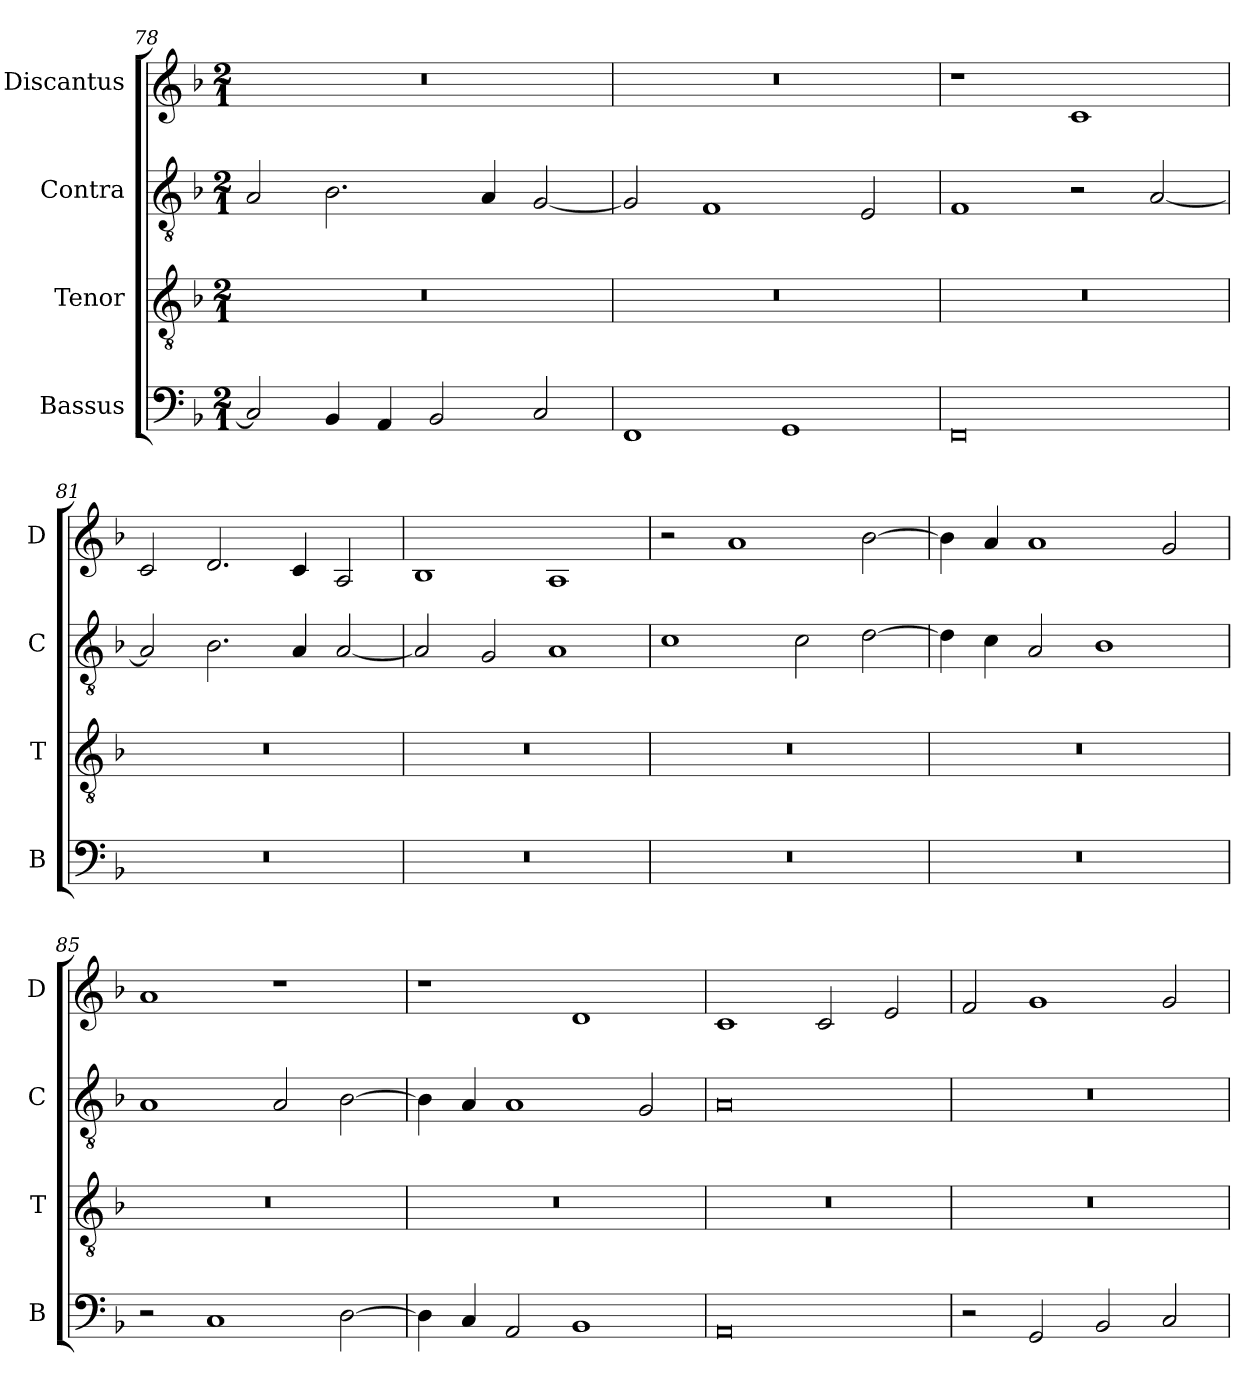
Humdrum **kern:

**kern	**kern	**kern	**kern
*part4	*part3	*part2	*part1
*staff4	*staff3	*staff2	*staff1
*I"Bassus	*I"Tenor	*I"Contra	*I"Discantus
*I'B	*I'T	*I'C	*I'D
*clefF4	*clefGv2	*clefGv2	*clefG2
*k[b-]	*k[b-]	*k[b-]	*k[b-]
*M2/1	*M2/1	*M2/1	*M2/1
=78	=78	=78	=78
2C/]	0r	2A/	0r
4BB-/	.	2.B-\	.
4AA/	.	.	.
2BB-/	.	.	.
.	.	4A/	.
2C/	.	[2G/	.
=79	=79	=79	=79
1FF	0r	2G/]	0r
.	.	1F	.
1GG	.	.	.
.	.	2E/	.
=80	=80	=80	=80
0FF	0r	1F	1r
.	.	2r	1c
.	.	[2A/	.
=81	=81	=81	=81
0r	0r	2A/]	2c/
.	.	2.B-\	2.d/
.	.	4A/	4c/
.	.	[2A/	2A/
=82	=82	=82	=82
0r	0r	2A/]	1B-
.	.	2G/	.
.	.	1A	1A
=83	=83	=83	=83
0r	0r	1c	2r
.	.	.	1a
.	.	2c\	.
.	.	[2d\	[2b-\
=84	=84	=84	=84
0r	0r	4d\]	4b-\]
.	.	4c\	4a/
.	.	2A/	1a
.	.	1B-	.
.	.	.	2g/
=85	=85	=85	=85
2r	0r	1A	1a
1C	.	.	.
.	.	2A/	1r
[2D\	.	[2B-\	.
=86	=86	=86	=86
4D\]	0r	4B-\]	1r
4C/	.	4A/	.
2AA/	.	1A	.
1BB-	.	.	1d
.	.	2G/	.
=87	=87	=87	=87
0AA	0r	0A	1c
.	.	.	2c/
.	.	.	2e/
=88	=88	=88	=88
2r	0r	0r	2f/
2GG/	.	.	1g
2BB-/	.	.	.
2C/	.	.	2g/
=	=	=	=
*-	*-	*-	*-
